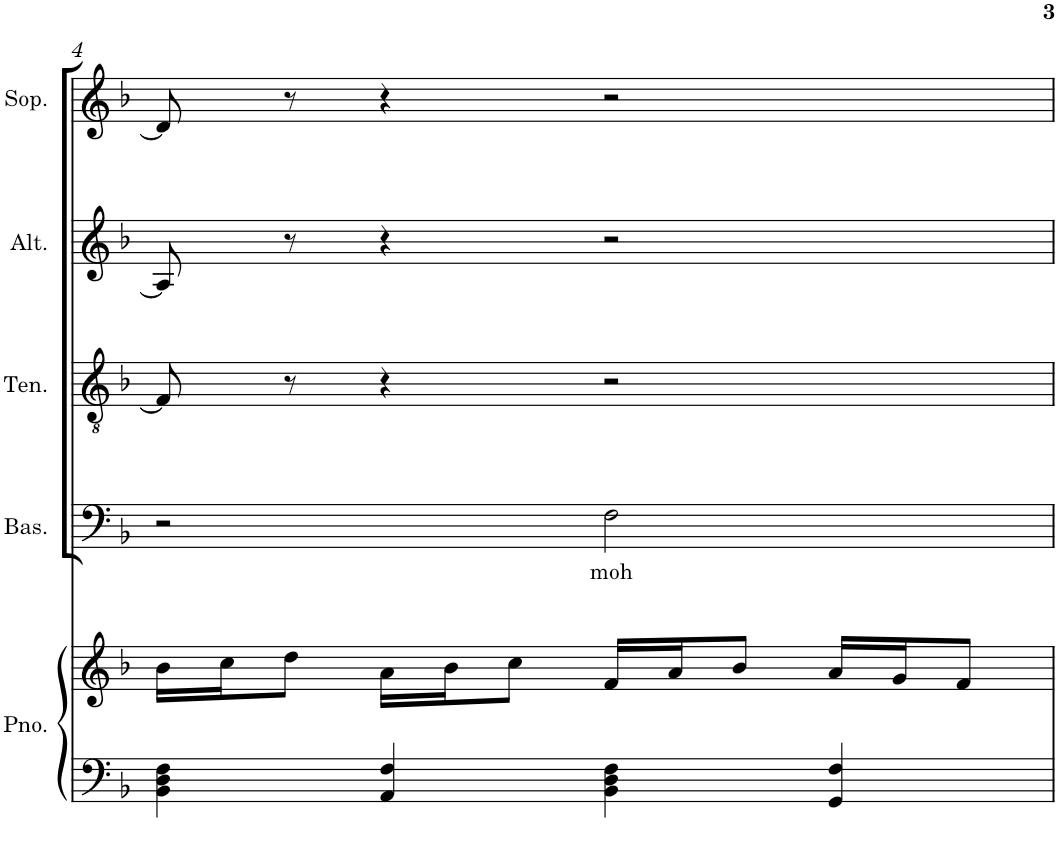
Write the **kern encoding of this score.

**kern	**kern	**kern	**text	**kern	**kern	**kern
*part5	*part5	*part4	*part4	*part3	*part2	*part1
*staff6	*staff5	*staff4	*staff4	*staff3	*staff2	*staff1
*I"Piano	*	*I"Bass	*	*I"Tenor	*I"Alto	*I"Soprano
*I'Pno.	*	*I'Bas.	*	*I'Ten.	*I'Alt.	*I'Sop.
!!LO:PB:g=z
*clefF4	*clefG2	*clefF4	*	*clefGv2	*clefG2	*clefG2
*k[b-]	*k[b-]	*k[b-]	*	*k[b-]	*k[b-]	*k[b-]
*F:	*F:	*F:	*	*F:	*F:	*F:
*M4/4	*M4/4	*M4/4	*	*M4/4	*M4/4	*M4/4
*met(c)	*met(c)	*met(c)	*	*met(c)	*met(c)	*met(c)
=4	=4	=4	=4	=4	=4	=4
4BB-\ 4D\ 4F\	16b-\LL	2r	.	8F/]	8A/]	8d/]
.	16cc\J	.	.	.	.	.
.	8dd\J	.	.	8r	8r	8r
4AA/ 4F/	16a\LL	.	.	4r	4r	4r
.	16b-\J	.	.	.	.	.
.	8cc\J	.	.	.	.	.
!	!	!	!LO:LY:b	!	!	!
4BB-\ 4D\ 4F\	16f/LL	2F\	moh	2r	2r	2r
.	16a/J	.	.	.	.	.
.	8b-/J	.	.	.	.	.
4GG/ 4F/	16a/LL	.	.	.	.	.
.	16g/J	.	.	.	.	.
.	8f/J	.	.	.	.	.
=	=	=	=	=	=	=
*-	*-	*-	*-	*-	*-	*-
